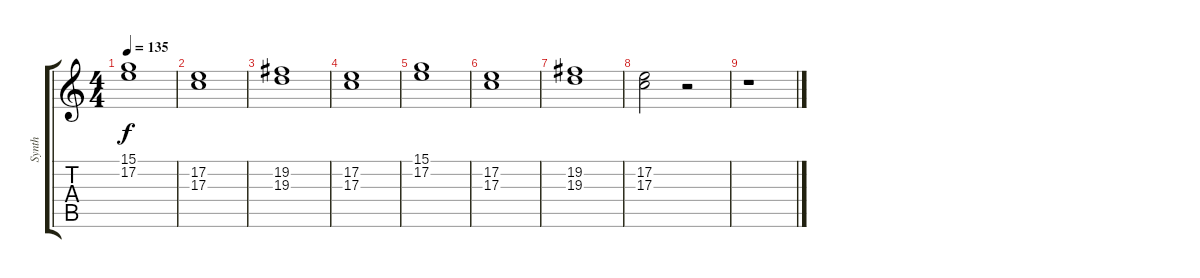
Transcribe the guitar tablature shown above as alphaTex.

\track ("Synth" "Synth") {instrument stringensemble1}
\staff {score tabs}
\tuning (E4 B3 G3 D3 A2 E2) {hide}
\ts (4 4)
\tempo 135
\clef g2
\ks c
(15.1 17.2).1{dy f} |
(17.2 17.3).1 |
(19.2 19.3).1 |
(17.2 17.3).1 |
(15.1 17.2).1 |
(17.2 17.3).1 |
(19.2 19.3).1 |
(17.2 17.3).2 r.2 |
r.1
